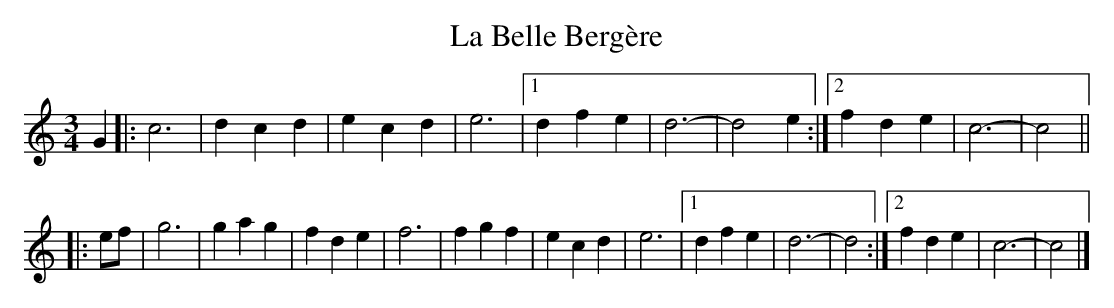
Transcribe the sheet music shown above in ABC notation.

X:1
T:La Belle Bergère
L:1/4
M:3/4
K:C
G|:c3|dcd|ecd|e3|1 dfe|d3-|d2e:|2 fde|c3-|c2||
|:e/f/|g3|gag|fde|f3|fgf|ecd|e3|1 dfe|d3-|d2:|2 fde|c3-|c2|]
